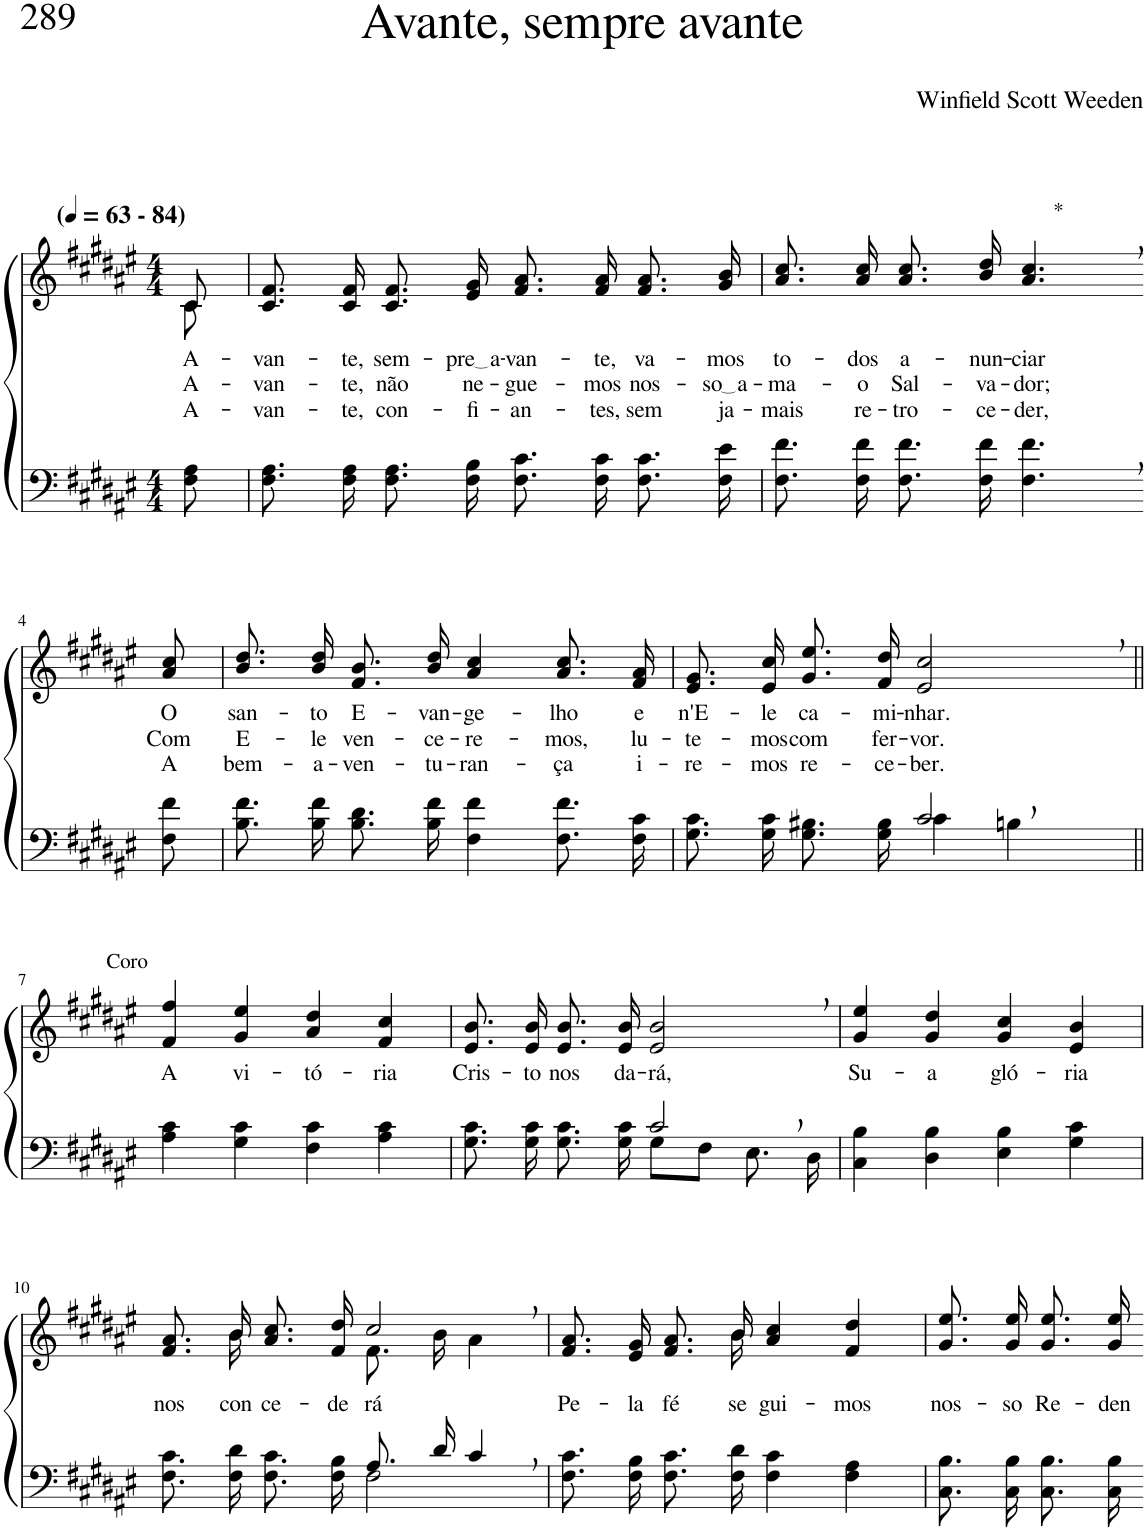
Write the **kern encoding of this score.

**kern	**kern	**text	**text	**text
*part2	*part1	*part1	*part1	*part1
*staff2	*staff1	*staff1	*staff1	*staff1
*I"Parte III e IV	*I"Parte I e II	*	*	*
*clefF4	*clefG2	*	*	*
*Trd1c2	*Trd1c2	*	*	*
*k[f#c#g#d#a#e#]	*k[f#c#g#d#a#e#]	*	*	*
*M4/4	*M4/4	*	*	*
*MM63	*MM63	*	*	*
=1	=1	=1	=1	=1
!	!LO:TX:a:B:t=(	!	!	!
!	!LO:TX:a:B:t=- 84)	!	!	!
!	!	!LO:LY:b	!LO:LY:b	!LO:LY:b
*	*^	*	*	*
8F#\ 8A#\	8c#\	8c#/	A-	A-	A-
=2	=2	=2	=2	=2	=2
!	!	!	!LO:LY:b	!LO:LY:b	!LO:LY:b
*	*v	*v	*	*	*
8.F#\ 8.A#\	8.c#/ 8.f#/L	-van-	-van-	-van-
!	!	!LO:LY:b	!LO:LY:b	!LO:LY:b
16F#\ 16A#\	16c#/ 16f#/Jk	-te,	-te,	-te,
!	!	!LO:LY:b	!LO:LY:b	!LO:LY:b
8.F#\ 8.A#\	8.c#/ 8.f#/L	sem-	não	con-
!	!	!LO:LY:b	!LO:LY:b	!LO:LY:b
16F#\ 16B\	16e#/ 16g#/Jk	pre a	ne-	-fi-
!	!	!LO:LY:b	!LO:LY:b	!LO:LY:b
8.F#\ 8.c#\	8.f#/ 8.a#/L	-van-	-gue-	-an-
!	!	!LO:LY:b	!LO:LY:b	!LO:LY:b
16F#\ 16c#\	16f#/ 16a#/Jk	-te,	-mos	-tes,
!	!	!LO:LY:b	!LO:LY:b	!LO:LY:b
8.F#\ 8.c#\	8.f#/ 8.a#/L	va-	nos-	sem
!	!	!LO:LY:b	!LO:LY:b	!LO:LY:b
16F#\ 16e#\	16g#/ 16b/Jk	-mos	so a	ja-
=3	=3	=3	=3	=3
!	!	!LO:LY:b	!LO:LY:b	!LO:LY:b
8.F#\ 8.f#\	8.a#\ 8.cc#\L	to-	-ma-	-mais
!	!	!LO:LY:b	!LO:LY:b	!LO:LY:b
16F#\ 16f#\	16a#\ 16cc#\Jk	-dos	-o	re-
!	!	!LO:LY:b	!LO:LY:b	!LO:LY:b
8.F#\ 8.f#\	8.a#\ 8.cc#\L	a-	Sal-	-tro-
!	!	!LO:LY:b	!LO:LY:b	!LO:LY:b
16F#\ 16f#\	16b\ 16dd#\Jk	-nun-	-va-	-ce-
!	!LO:TX:a:t=*	!	!	!
!	!	!LO:LY:b	!LO:LY:b	!LO:LY:b
4.F#\, 4.f#\,	4.a#/, 4.cc#/,	-ciar	-dor;	-der,
!!LO:LB:g=z
=4-	=4-	=4-	=4-	=4-
!	!	!LO:LY:b	!LO:LY:b	!LO:LY:b
8F#\ 8f#\	8a#/ 8cc#/	O	Com	A
=5	=5	=5	=5	=5
!	!	!LO:LY:b	!LO:LY:b	!LO:LY:b
8.B\ 8.f#\	8.b\ 8.dd#\L	san-	E-	bem-
!	!	!LO:LY:b	!LO:LY:b	!LO:LY:b
16B\ 16f#\	16b\ 16dd#\Jk	-to	-le	-a-
!	!	!LO:LY:b	!LO:LY:b	!LO:LY:b
8.B\ 8.d#\	8.f#/ 8.b/L	E-	ven-	-ven-
!	!	!LO:LY:b	!LO:LY:b	!LO:LY:b
16B\ 16f#\	16b/ 16dd#/Jk	-van-	-ce-	-tu-
!	!	!LO:LY:b	!LO:LY:b	!LO:LY:b
4F#\ 4f#\	4a#/ 4cc#/	-ge-	-re-	-ran-
!	!	!LO:LY:b	!LO:LY:b	!LO:LY:b
8.F#\ 8.f#\	8.a#/ 8.cc#/L	-lho	-mos,	-ça
!	!	!LO:LY:b	!LO:LY:b	!LO:LY:b
16F#\ 16c#\	16f#/ 16a#/Jk	e	lu-	i-
=6	=6	=6	=6	=6
*^	*	*	*	*
!	!	!	!LO:LY:b	!LO:LY:b	!LO:LY:b
2ryy	8.G#\ 8.c#\	8.e#/ 8.g#/L	n'E-	-te-	-re-
!	!	!	!LO:LY:b	!LO:LY:b	!LO:LY:b
.	16G#\ 16c#\	16e#/ 16cc#/Jk	-le	-mos	-mos
!	!	!	!LO:LY:b	!LO:LY:b	!LO:LY:b
.	8.G#\ 8.B#X\	8.g#\ 8.ee#\L	ca-	com	re-
!	!	!	!LO:LY:b	!LO:LY:b	!LO:LY:b
.	16G#\ 16B#\	16f#\ 16dd#\Jk	-mi-	fer-	-ce-
!	!	!	!LO:LY:b	!LO:LY:b	!LO:LY:b
2c#,/	4c#\	2e#/, 2cc#/,	-nhar.	-vor.	-ber.
.	4Bn\	.	.	.	.
!!LO:LB:g=z
=7||	=7||	=7||	=7||	=7||	=7||
!	!	!LO:TX:a:t=Coro	!	!	!
!	!	!	!LO:LY:b	!	!
*v	*v	*	*	*	*
4A#\ 4c#\	4f#/ 4ff#/	A	.	.
!	!	!LO:LY:b	!	!
4G#\ 4c#\	4g#/ 4ee#/	vi-	.	.
!	!	!LO:LY:b	!	!
4F#\ 4c#\	4a#/ 4dd#/	-tó-	.	.
!	!	!LO:LY:b	!	!
4A#\ 4c#\	4f#/ 4cc#/	-ria	.	.
=8	=8	=8	=8	=8
*^	*	*	*	*
!	!	!	!LO:LY:b	!	!
2ryy	8.G#\ 8.c#\	8.e#/ 8.b/L	Cris-	.	.
!	!	!	!LO:LY:b	!	!
.	16G#\ 16c#\	16e#/ 16b/Jk	-to	.	.
!	!	!	!LO:LY:b	!	!
.	8.G#\ 8.c#\	8.e#/ 8.b/L	nos	.	.
!	!	!	!LO:LY:b	!	!
.	16G#\ 16c#\	16e#/ 16b/Jk	da-	.	.
!	!	!	!LO:LY:b	!	!
2c#,/	8G#\L	2e#/, 2b/,	-rá,	.	.
.	8F#\J	.	.	.	.
.	8.E#\	.	.	.	.
.	16D#\	.	.	.	.
=9	=9	=9	=9	=9	=9
!	!	!	!LO:LY:b	!	!
*v	*v	*	*	*	*
4C#\ 4B\	4g#/ 4ee#/	Su-	.	.
!	!	!LO:LY:b	!	!
4D#\ 4B\	4g#/ 4dd#/	-a	.	.
!	!	!LO:LY:b	!	!
4E#\ 4B\	4g#/ 4cc#/	gló-	.	.
!	!	!LO:LY:b	!	!
4G#\ 4c#\	4e#/ 4b/	-ria	.	.
!!LO:LB:g=z
=10	=10	=10	=10	=10
*^	*	*	*	*
!	!	!	!LO:LY:b	!	!
*	*	*^	*	*	*
2ryy	8.F#\ 8.c#\	8.f#/ 8.a#/L	8.ryy	nos	.	.
!	!	!	!	!LO:LY:b	!	!
.	16F#\ 16d#\	16b/Jk	16b\	con-	.	.
!	!	!	!	!LO:LY:b	!	!
.	8.F#\ 8.c#\	8.a#\ 8.cc#\L	4ryy	-ce-	.	.
!	!	!	!	!LO:LY:b	!	!
.	16F#\ 16B\	16f#\ 16dd#\Jk	.	-de-	.	.
!	!	!	!	!LO:LY:b	!	!
8.A#/	2F#\	2cc#,/	8.f#\L	-rá	.	.
16d#/	.	.	16b\Jk	.	.	.
4c#,/	.	.	4a#\	.	.	.
*v	*v	*	*	*	*	*
=11	=11	=11	=11	=11	=11
!	!	!	!LO:LY:b	!	!
8.F#\ 8.c#\	8.f#/ 8.a#/L	4..ryy	-Pe-	.	.
!	!	!	!LO:LY:b	!	!
16F#\ 16B\	16e#/ 16g#/Jk	.	-la	.	.
!	!	!	!LO:LY:b	!	!
8.F#\ 8.c#\	8.f#/ 8.a#/L	.	fé	.	.
!	!	!	!LO:LY:b	!	!
16F#\ 16d#\	16b/Jk	16b\	se-	.	.
!	!	!	!LO:LY:b	!	!
4F#\ 4c#\	4a#/ 4cc#/	2ryy	-gui-	.	.
!	!	!	!LO:LY:b	!	!
4F#\ 4A#\	4f#/ 4dd#/	.	-mos	.	.
*	*v	*v	*	*	*
=12	=12	=12	=12	=12
!	!	!LO:LY:b	!	!
8.C#\ 8.B\	8.g#\ 8.ee#\L	nos-	.	.
!	!	!LO:LY:b	!	!
16C#\ 16B\	16g#\ 16ee#\Jk	-so	.	.
!	!	!LO:LY:b	!	!
8.C#\ 8.B\	8.g#\ 8.ee#\L	Re-	.	.
!	!	!LO:LY:b	!	!
16C#\ 16B\	16g#\ 16ee#\Jk	-den-	.	.
=-	=-	=-	=-	=-
*-	*-	*-	*-	*-
